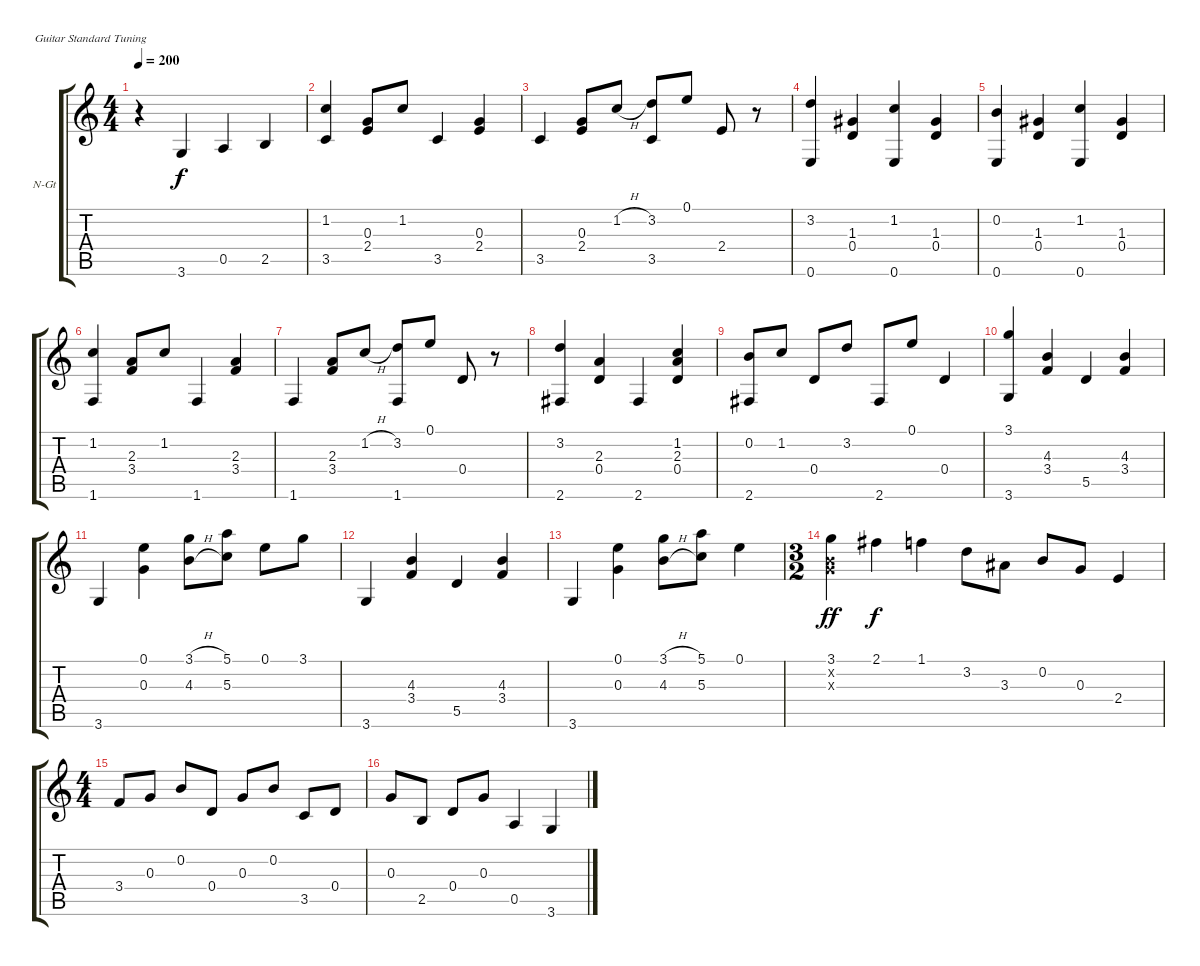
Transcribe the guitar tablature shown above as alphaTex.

\bracketExtendMode groupsimilarinstruments
\firstSystemTrackNameOrientation horizontal
\otherSystemsTrackNameOrientation horizontal
\track ("Guitar (nylon)" "N-Gt") {instrument acousticguitarnylon}
\staff {score tabs}
\tuning (E4 B3 G3 D3 A2 E2)
\ts (4 4)
\tempo 200
\clef g2
\ks c
r.4{dy f instrument acousticguitarnylon} 3.6.4 0.5.4 2.5.4 |
(1.2 3.5).4 (0.3 2.4).8 1.2.8 3.5.4 (0.3 2.4).4 |
3.5.4 (0.3 2.4).8 1.2{h}.8 (3.2 3.5).8 0.1.8 2.4.8 r.8 |
(3.2 0.6).4 (1.3 0.4).4 (1.2 0.6).4 (1.3 0.4).4 |
(0.2 0.6).4 (1.3 0.4).4 (1.2 0.6).4 (1.3 0.4).4 |
(1.2 1.6).4 (2.3 3.4).8 1.2.8 1.6.4 (2.3 3.4).4 |
1.6.4 (2.3 3.4).8 1.2{h}.8 (3.2 1.6).8 0.1.8 0.4.8 r.8 |
(3.2 2.6).4 (2.3 0.4).4 2.6.4 (1.2 2.3 0.4).4 |
(0.2 2.6).8 1.2.8 0.4.8 3.2.8 2.6.8 0.1.8 0.4.4 |
(3.1 3.6).4 (4.3 3.4).4 5.5.4 (4.3 3.4).4 |
3.6.4 (0.1 0.3).4 (3.1{h} 4.3{h}).8 (5.1 5.3).8 0.1.8 3.1.8 |
3.6.4 (4.3 3.4).4 5.5.4 (4.3 3.4).4 |
3.6.4 (0.1 0.3).4 (3.1{h} 4.3{h}).8 (5.1 5.3).8 0.1.4 |
\ts (3 2)
(3.1 0.2{x} 0.3{x}).4{dy ff} 2.1.4{dy f} 1.1.4 3.2.8 3.3.8 0.2.8 0.3.8 2.4.4 |
\ts (4 4)
3.4.8 0.3.8 0.2.8 0.4.8 0.3.8 0.2.8 3.5.8 0.4.8 |
0.3.8 2.5.8 0.4.8 0.3.8 0.5.4 3.6.4
